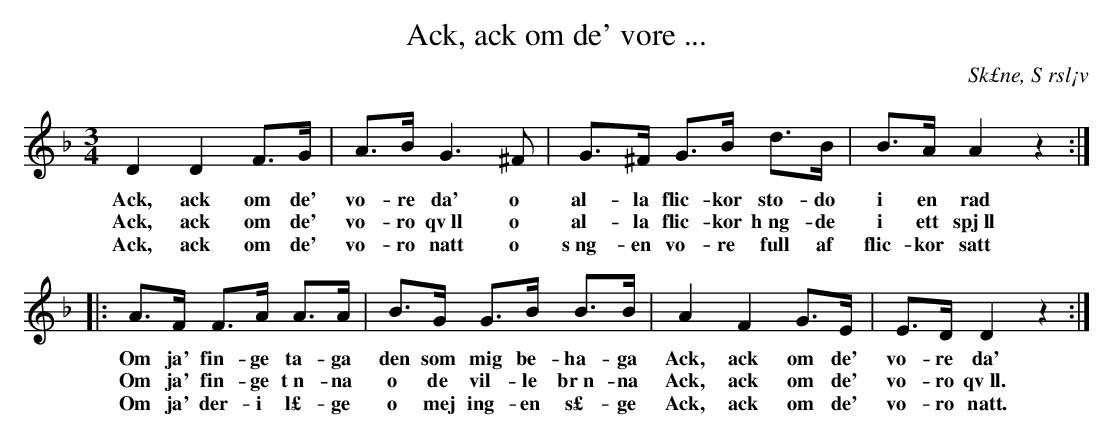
X:1
T:Ack, ack om de' vore ...
O:Sk£ne, S rsl¡v
M:3/4
L:1/8
K:Dm
D2 D2 F>G | A>B G2>^F2 | G>^F G>B d>B | B>A A2 z2 ::
w: Ack, ack om de' vo-re da' o al-la flic-kor sto-do i en rad
w: Ack, ack om de' vo-ro qv ll o al-la flic-kor h ng-de i ett spj ll
w: Ack, ack om de' vo-ro natt o s ng-en vo-re full af flic-kor satt
A>F F>A A>A | B>G G>B B>B | A2 F2 G>E | E>D D2 z2 :|
w: Om ja' fin-ge ta-ga den som mig be-ha-ga Ack, ack om de' vo-re da'
w: Om ja' fin-ge t n-na o de vil-le br n-na Ack, ack om de' vo-ro qv ll.
w: Om ja' der-i l£-ge o mej ing-en s£-ge Ack, ack om de' vo-ro natt.
